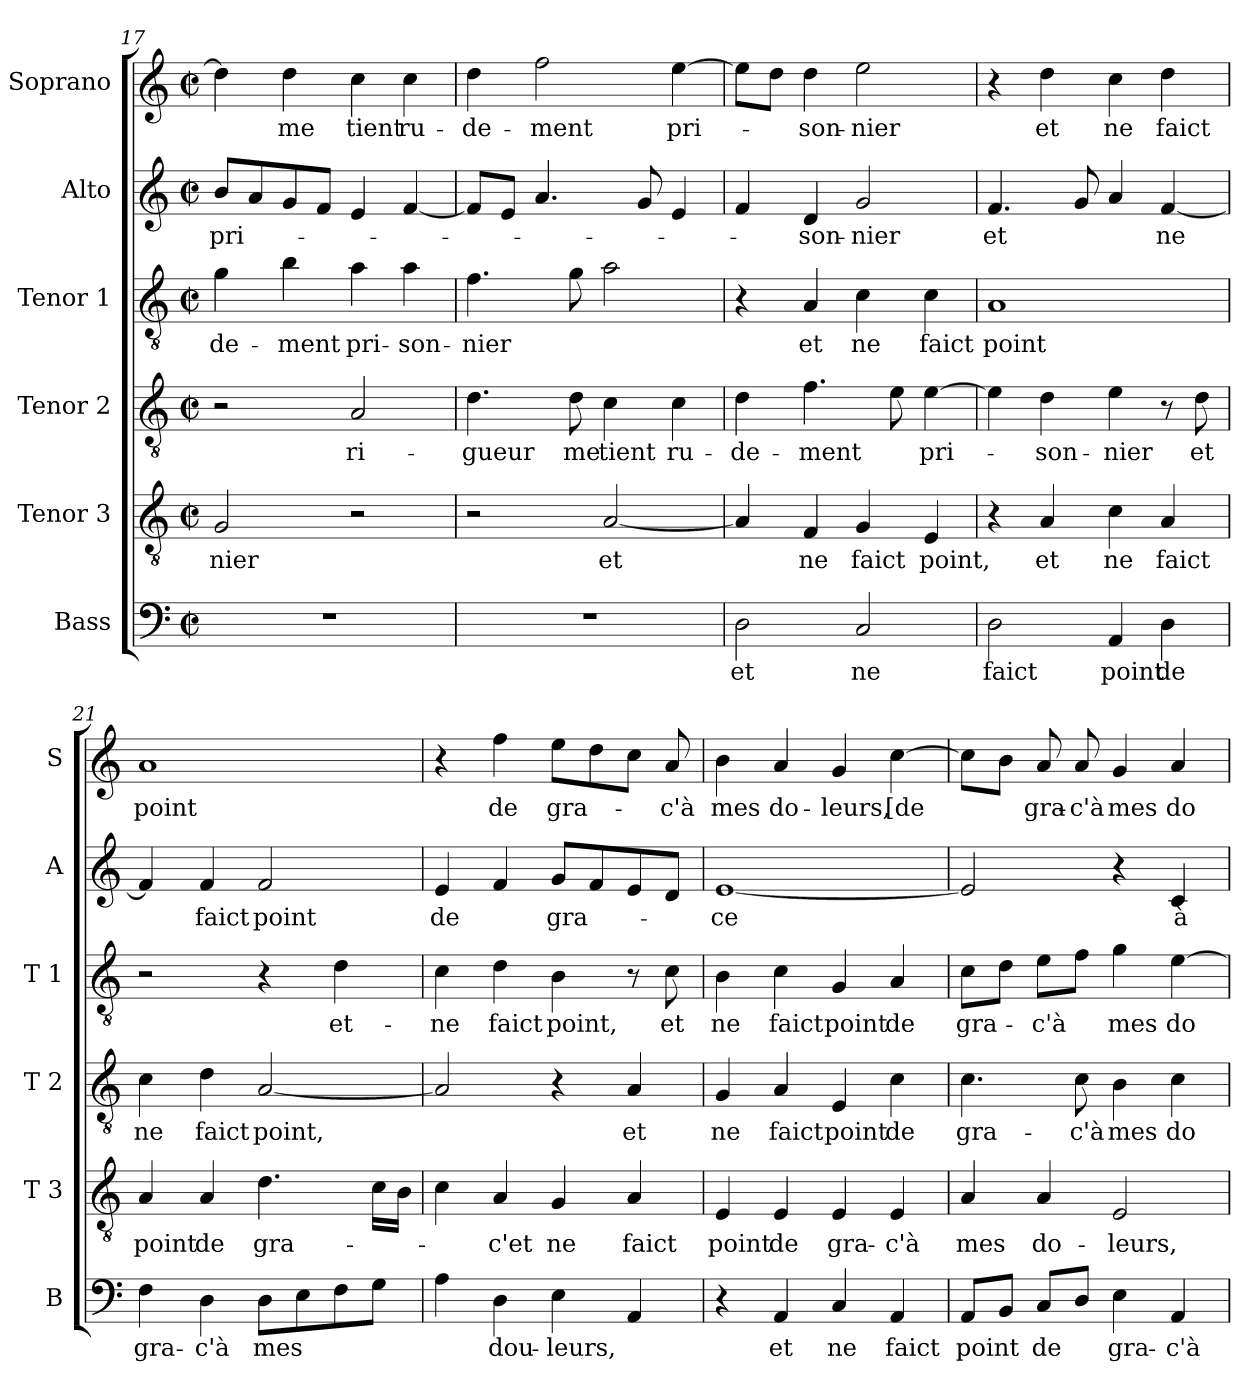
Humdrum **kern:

**kern	**text	**kern	**text	**kern	**text	**kern	**text	**kern	**text	**kern	**text
*part6	*part6	*part5	*part5	*part4	*part4	*part3	*part3	*part2	*part2	*part1	*part1
*staff6	*staff6	*staff5	*staff5	*staff4	*staff4	*staff3	*staff3	*staff2	*staff2	*staff1	*staff1
*I"Bass	*	*I"Tenor 3	*	*I"Tenor 2	*	*I"Tenor 1	*	*I"Alto	*	*I"Soprano	*
*I'B	*	*I'T 3	*	*I'T 2	*	*I'T 1	*	*I'A	*	*I'S	*
*clefF4	*	*clefGv2	*	*clefGv2	*	*clefGv2	*	*clefG2	*	*clefG2	*
*k[]	*	*k[]	*	*k[]	*	*k[]	*	*k[]	*	*k[]	*
*C:	*	*C:	*	*C:	*	*C:	*	*C:	*	*C:	*
*M2/2	*	*M2/2	*	*M2/2	*	*M2/2	*	*M2/2	*	*M2/2	*
*met(c|)	*	*met(c|)	*	*met(c|)	*	*met(c|)	*	*met(c|)	*	*met(c|)	*
=17	=17	=17	=17	=17	=17	=17	=17	=17	=17	=17	=17
1r	.	2G/	-nier	2r	.	4g\	-de-	8b/L	pri-	4dd\]	.
.	.	.	.	.	.	.	.	8a/	.	.	.
.	.	.	.	.	.	4b\	-ment	8g/	.	4dd\	me
.	.	.	.	.	.	.	.	8f/J	.	.	.
.	.	2r	.	2A/	ri-	4a\	pri-	4e/	.	4cc\	tient
.	.	.	.	.	.	4a\	-son-	[4f/	.	4cc\	ru-
!!LO:PB:g=z
=18	=18	=18	=18	=18	=18	=18	=18	=18	=18	=18	=18
1r	.	2r	.	4.d\	-gueur	4.f\	-nier	8f/L]	.	4dd\	-de-
.	.	.	.	.	.	.	.	8e/J	.	.	.
.	.	.	.	.	.	.	.	4.a/	.	2ff\	-ment
.	.	.	.	8d\	me	8g\	.	.	.	.	.
.	.	[2A/	et	4c\	tient	2a\	.	.	.	.	.
.	.	.	.	.	.	.	.	8g/	.	.	.
.	.	.	.	4c\	ru-	.	.	4e/	.	[4ee\	pri-
=19	=19	=19	=19	=19	=19	=19	=19	=19	=19	=19	=19
2D\	et	4A/]	.	4d\	-de-	4r	.	4f/	.	8ee\L]	.
.	.	.	.	.	.	.	.	.	.	8dd\J	.
.	.	4F/	ne	4.f\	-ment	4A/	et	4d/	-son-	4dd\	-son-
2C/	ne	4G/	faict	.	.	4c\	ne	2g/	-nier	2ee\	-nier
.	.	.	.	8e\	.	.	.	.	.	.	.
.	.	4E/	point,	[4e\	pri-	4c\	faict	.	.	.	.
=20	=20	=20	=20	=20	=20	=20	=20	=20	=20	=20	=20
2D\	faict	4r	.	4e\]	.	1A	point	4.f/	et	4r	.
.	.	4A/	et	4d\	-son-	.	.	.	.	4dd\	et
.	.	.	.	.	.	.	.	8g/	.	.	.
4AA/	point	4c\	ne	4e\	-nier	.	.	4a/	.	4cc\	ne
4D\	de	4A/	faict	8r	.	.	.	[4f/	ne	4dd\	faict
.	.	.	.	8d\	et	.	.	.	.	.	.
=21	=21	=21	=21	=21	=21	=21	=21	=21	=21	=21	=21
4F\	gra-	4A/	point	4c\	ne	2r	.	4f/]	.	1a	point
4D\	-c'à	4A/	de	4d\	faict	.	.	4f/	faict	.	.
8D\L	mes	4.d\	gra-	[2A/	point,	4r	.	2f/	point	.	.
8E\	.	.	.	.	.	.	.	.	.	.	.
8F\	.	.	.	.	.	4d\	et-	.	.	.	.
8G\J	.	16c\LL	.	.	.	.	.	.	.	.	.
.	.	16B\JJ	.	.	.	.	.	.	.	.	.
=22	=22	=22	=22	=22	=22	=22	=22	=22	=22	=22	=22
4A\	.	4c\	.	2A/]	.	4c\	-ne	4e/	de	4r	.
4D\	dou-	4A/	-c'et	.	.	4d\	faict	4f/	.	4ff\	de
4E\	-leurs,	4G/	ne	4r	.	4B\	point,	8g/L	gra-	8ee\L	gra-
.	.	.	.	.	.	.	.	8f/	.	8dd\	.
4AA/	.	4A/	faict	4A/	et	8r	.	8e/	.	8cc\J	.
.	.	.	.	.	.	8c\	et	8d/J	.	8a/	-c'à
!!LO:LB:g=z
=23	=23	=23	=23	=23	=23	=23	=23	=23	=23	=23	=23
4r	.	4E/	point	4G/	ne	4B\	ne	[1e	-ce	4b\	mes
4AA/	et	4E/	de	4A/	faict	4c\	faict	.	.	4a/	do-
4C/	ne	4E/	gra-	4E/	point	4G/	point	.	.	4g/	-leurs,
4AA/	faict	4E/	-c'à	4c\	de	4A/	de	.	.	[4cc\	[de
=24	=24	=24	=24	=24	=24	=24	=24	=24	=24	=24	=24
8AA/L	point	4A/	mes	4.c\	gra-	8c\L	gra-	2e/]	.	8cc\L]	.
8BB/J	.	.	.	.	.	8d\J	.	.	.	8b\J	.
8C/L	de	4A/	do-	.	.	8e\L	-c'à	.	.	8a/	gra-
8D/J	.	.	.	8c\	-c'à	8f\J	.	.	.	8a/	-c'à
4E\	gra-	2E/	-leurs,	4B\	mes	4g\	mes	4r	.	4g/	mes
4AA/	-c'à	.	.	4c\	do-	[4e\	do-	4c/	à	4a/	do-
=	=	=	=	=	=	=	=	=	=	=	=
*-	*-	*-	*-	*-	*-	*-	*-	*-	*-	*-	*-
